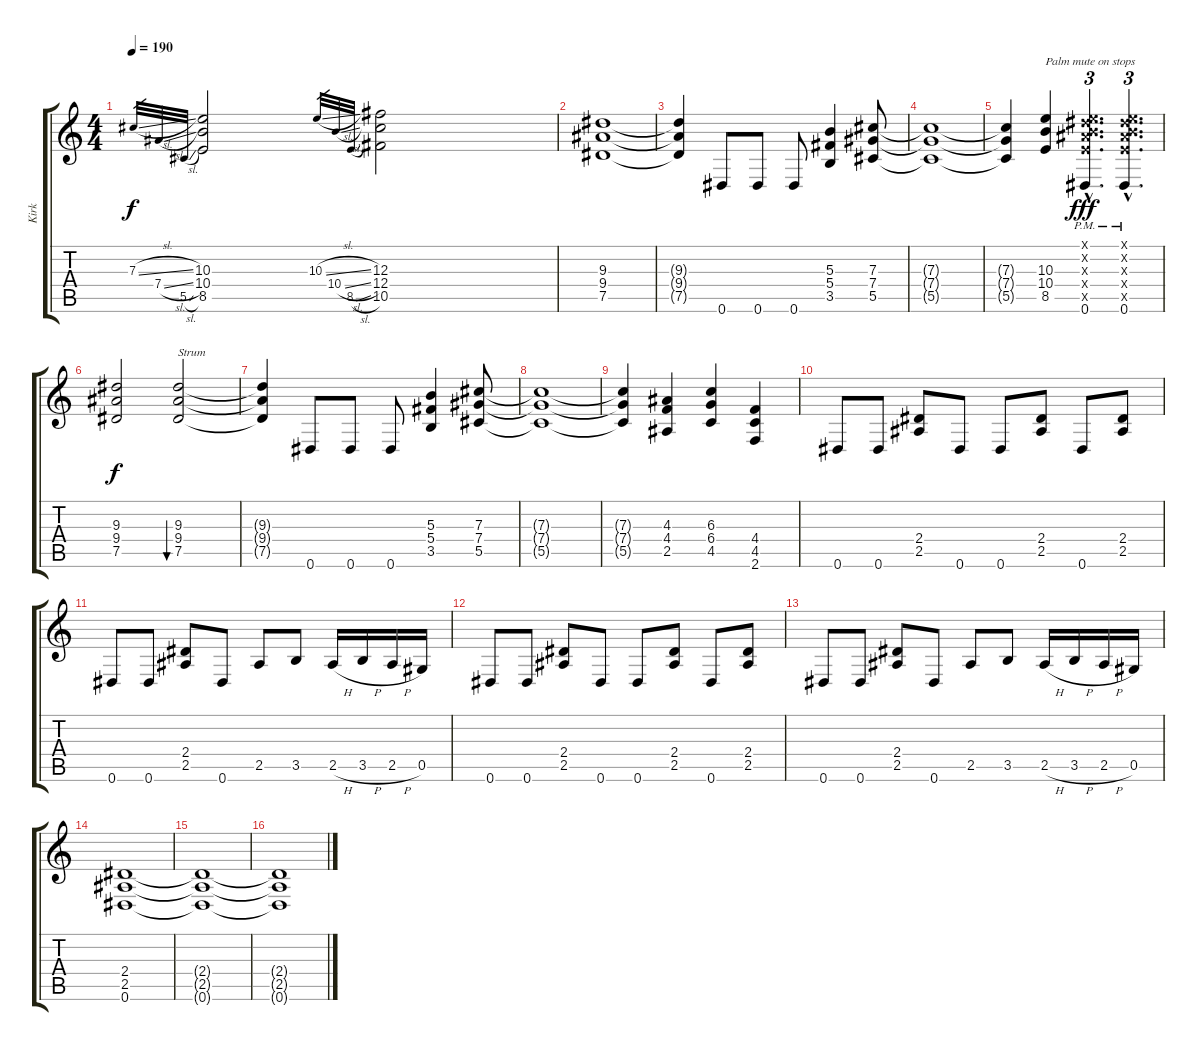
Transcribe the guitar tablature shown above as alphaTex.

\track ("Kirk" "Kirk") {instrument overdrivenguitar}
\staff {score tabs}
\tuning (Eb4 Bb3 Gb3 Db3 Ab2 Eb2) {hide}
\ts (4 4)
\tempo 190
\clef g2
\ks c
7.3{sl}.32{gr dy f} 7.4{sl}.32{gr} 5.5{sl}.32{gr} (10.3 10.4 8.5).2 10.3{sl}.32{gr} 10.4{sl}.32{gr} 8.5{sl}.32{gr} (12.3 12.4 10.5).2 |
(9.3 9.4 7.5).1 |
(9.3{t} 9.4{t} 7.5{t}).4 0.6.8 0.6.8 0.6.8 (5.3 5.4 3.5).4 (7.3 7.4 5.5).8 |
(7.3{t} 7.4{t} 5.5{t}).1 |
(7.3{t} 7.4{t} 5.5{t}).4 (10.3 10.4 8.5).4{txt "Palm mute on stops"} (0.1{hac x} 0.2{hac x} 10.3{hac x} 10.4{hac x} 8.5{hac x} 0.6{hac pm}).4{d tu (3 2) dy fff} (0.1{hac x} 0.2{hac x} 10.3{hac x} 10.4{hac x} 8.5{hac x} 0.6{hac pm}).4{d tu (3 2)} |
(9.3 9.4 7.5).2{dy f} (9.3 9.4 7.5).2{bu 240 txt "Strum" instrument electricguitarclean} |
(9.3{t} 9.4{t} 7.5{t}).4{instrument overdrivenguitar} 0.6.8 0.6.8 0.6.8 (5.3 5.4 3.5).4 (7.3 7.4 5.5).8 |
(7.3{t} 7.4{t} 5.5{t}).1 |
(7.3{t} 7.4{t} 5.5{t}).4 (4.3 4.4 2.5).4 (6.3 6.4 4.5).4 (4.4 4.5 2.6).4 |
0.6.8 0.6.8 (2.4 2.5).8 0.6.8 0.6.8 (2.4 2.5).8 0.6.8 (2.4 2.5).8 |
0.6.8 0.6.8 (2.4 2.5).8 0.6.8 2.5.8 3.5.8 2.5{h}.16 3.5{h}.16 2.5{h}.16 0.5.16 |
0.6.8 0.6.8 (2.4 2.5).8 0.6.8 0.6.8 (2.4 2.5).8 0.6.8 (2.4 2.5).8 |
0.6.8 0.6.8 (2.4 2.5).8 0.6.8 2.5.8 3.5.8 2.5{h}.16 3.5{h}.16 2.5{h}.16 0.5.16 |
(2.4 2.5 0.6).1 |
(2.4{t} 2.5{t} 0.6{t}).1 |
(2.4{t} 2.5{t} 0.6{t}).1
